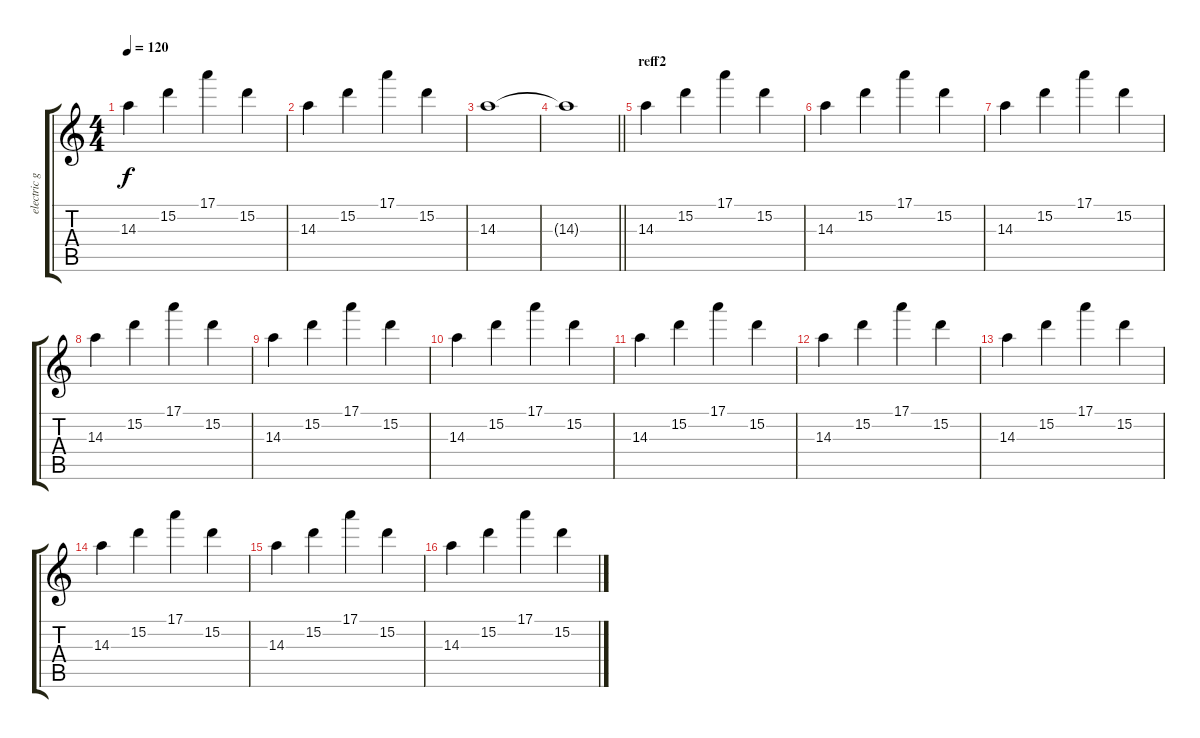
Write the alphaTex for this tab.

\track ("electric guitar 2" "electric g") {instrument distortionguitar}
\staff {score tabs}
\tuning (E4 B3 G3 D3 A2 E2) {hide}
\ts (4 4)
\tempo 120
\clef g2
\ks c
14.3.4{dy f} 15.2.4 17.1.4 15.2.4 |
14.3.4 15.2.4 17.1.4 15.2.4 |
14.3.1 |
\barLineRight lightlight
14.3{t}.1 |
\section ("" "reff2")
14.3.4 15.2.4 17.1.4 15.2.4 |
14.3.4 15.2.4 17.1.4 15.2.4 |
14.3.4 15.2.4 17.1.4 15.2.4 |
14.3.4 15.2.4 17.1.4 15.2.4 |
14.3.4 15.2.4 17.1.4 15.2.4 |
14.3.4 15.2.4 17.1.4 15.2.4 |
14.3.4 15.2.4 17.1.4 15.2.4 |
14.3.4 15.2.4 17.1.4 15.2.4 |
14.3.4 15.2.4 17.1.4 15.2.4 |
14.3.4 15.2.4 17.1.4 15.2.4 |
14.3.4 15.2.4 17.1.4 15.2.4 |
14.3.4 15.2.4 17.1.4 15.2.4
